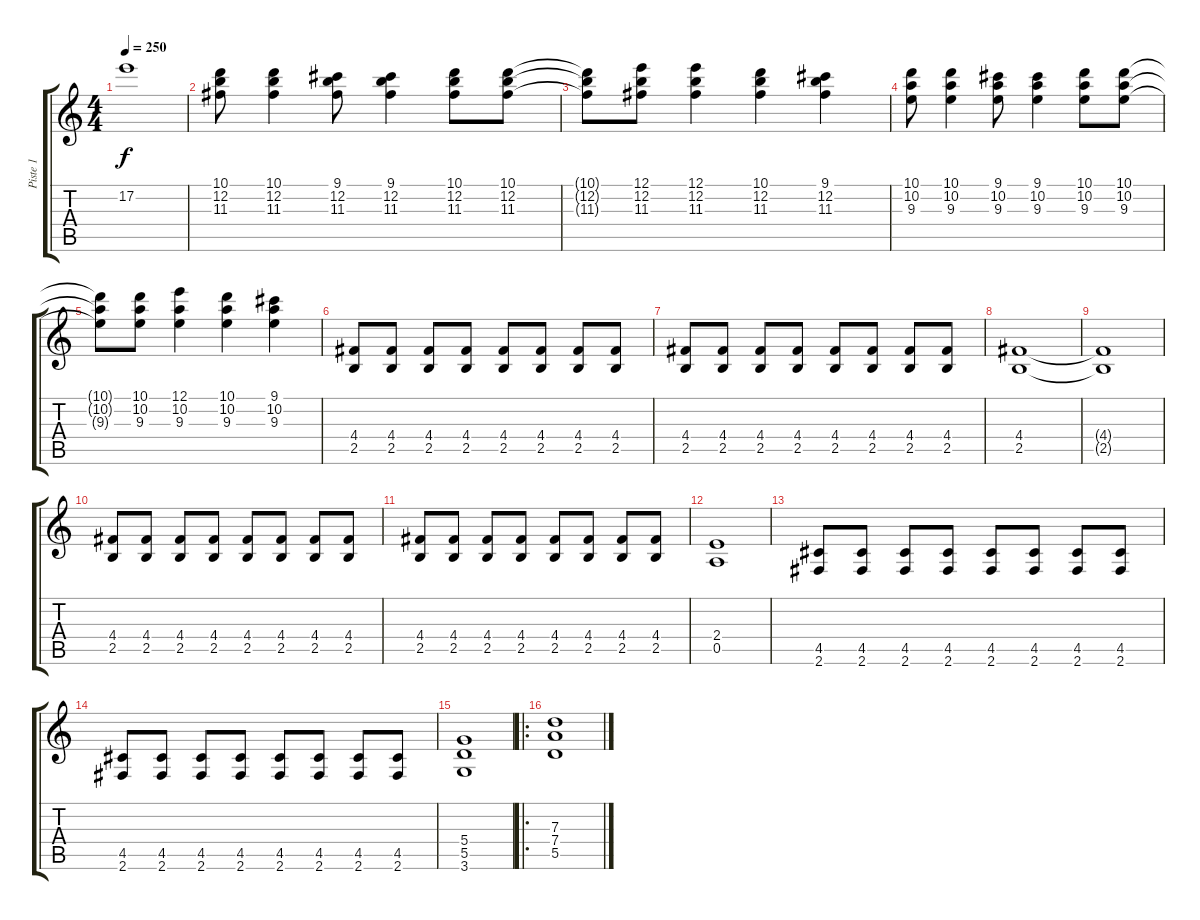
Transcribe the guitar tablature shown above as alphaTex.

\track ("Piste 1" "Piste 1") {instrument distortionguitar}
\staff {score tabs}
\tuning (E4 B3 G3 D3 A2 E2) {hide}
\ts (4 4)
\tempo 250
\clef g2
\ks c
17.2.1{dy f} |
(10.1 12.2 11.3).8 (10.1 12.2 11.3).4 (9.1 12.2 11.3).8 (9.1 12.2 11.3).4 (10.1 12.2 11.3).8 (10.1 12.2 11.3).8 |
(10.1{t} 12.2{t} 11.3{t}).8 (12.1 12.2 11.3).8 (12.1 12.2 11.3).4 (10.1 12.2 11.3).4 (9.1 12.2 11.3).4 |
(10.1 10.2 9.3).8 (10.1 10.2 9.3).4 (9.1 10.2 9.3).8 (9.1 10.2 9.3).4 (10.1 10.2 9.3).8 (10.1 10.2 9.3).8 |
(10.1{t} 10.2{t} 9.3{t}).8 (10.1 10.2 9.3).8 (12.1 10.2 9.3).4 (10.1 10.2 9.3).4 (9.1 10.2 9.3).4 |
(4.4 2.5).8 (4.4 2.5).8 (4.4 2.5).8 (4.4 2.5).8 (4.4 2.5).8 (4.4 2.5).8 (4.4 2.5).8 (4.4 2.5).8 |
(4.4 2.5).8 (4.4 2.5).8 (4.4 2.5).8 (4.4 2.5).8 (4.4 2.5).8 (4.4 2.5).8 (4.4 2.5).8 (4.4 2.5).8 |
(4.4 2.5).1 |
(4.4{t} 2.5{t}).1 |
(4.4 2.5).8 (4.4 2.5).8 (4.4 2.5).8 (4.4 2.5).8 (4.4 2.5).8 (4.4 2.5).8 (4.4 2.5).8 (4.4 2.5).8 |
(4.4 2.5).8 (4.4 2.5).8 (4.4 2.5).8 (4.4 2.5).8 (4.4 2.5).8 (4.4 2.5).8 (4.4 2.5).8 (4.4 2.5).8 |
(2.4 0.5).1 |
(4.5 2.6).8 (4.5 2.6).8 (4.5 2.6).8 (4.5 2.6).8 (4.5 2.6).8 (4.5 2.6).8 (4.5 2.6).8 (4.5 2.6).8 |
(4.5 2.6).8 (4.5 2.6).8 (4.5 2.6).8 (4.5 2.6).8 (4.5 2.6).8 (4.5 2.6).8 (4.5 2.6).8 (4.5 2.6).8 |
(5.4 5.5 3.6).1 |
\ro
(7.3 7.4 5.5).1
